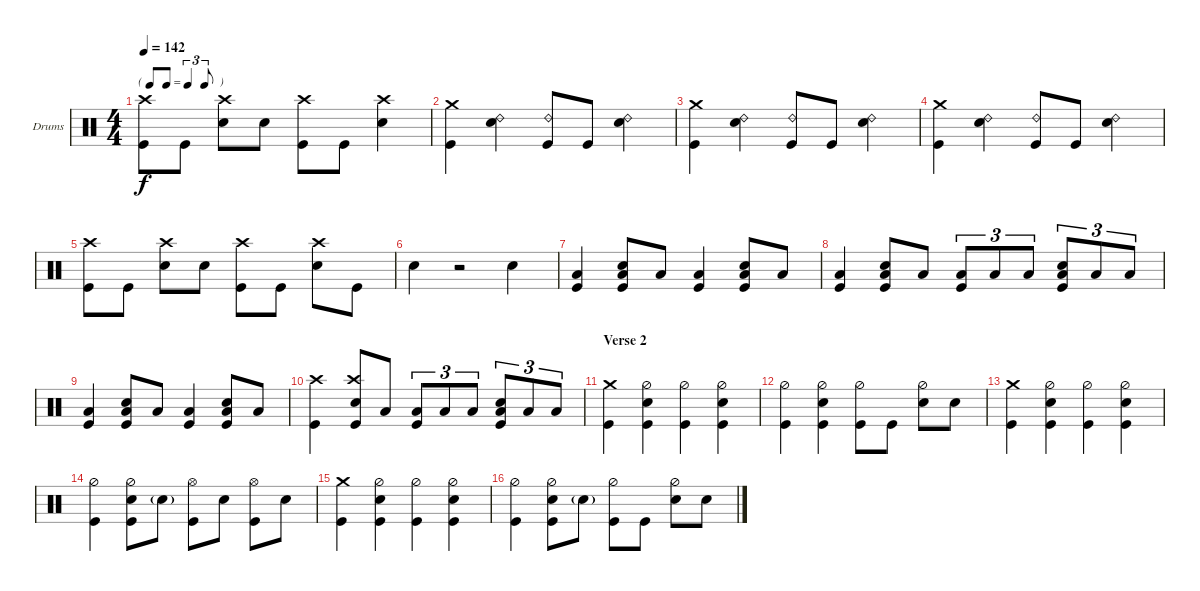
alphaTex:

\defaultSystemsLayout 4
\bracketExtendMode groupsimilarinstruments
\firstSystemTrackNameOrientation horizontal
\otherSystemsTrackNameOrientation horizontal
\track ("Drums (Tre Cool)" "Drums") {instrument percussion}
\staff {score}
\articulation defaults
\ts (4 4)
\tf triplet8th
\tempo 142
\clef neutral
\scale
0.333333
\ks c
("Kick (hit)" "Crash high (hit)").8{dy f} "Kick (hit)".8 ("Snare (hit) 2" "Crash high (hit)").8 "Snare (hit) 2".8 ("Kick (hit)" "Crash high (hit)").8 "Kick (hit)".8 ("Snare (hit) 2" "Crash high (hit)").4 |
\scale
0.333333 ("Kick (hit)" "Crash medium (hit)").4 ("Ride (bell) 2" "Snare (hit) 2").4 ("Kick (hit)" "Ride (bell) 2").8 "Kick (hit)".8 ("Ride (bell) 2" "Snare (hit) 2").4 |
\scale
0.333333 ("Kick (hit)" "Crash medium (hit)").4 ("Ride (bell) 2" "Snare (hit) 2").4 ("Kick (hit)" "Ride (bell) 2").8 "Kick (hit)".8 ("Ride (bell) 2" "Snare (hit) 2").4 |
\scale
0.333333 ("Kick (hit)" "Crash medium (hit)").4 ("Ride (bell) 2" "Snare (hit) 2").4 ("Kick (hit)" "Ride (bell) 2").8 "Kick (hit)".8 ("Ride (bell) 2" "Snare (hit) 2").4 |
\scale
0.333333 ("Kick (hit)" "Crash high (hit)").8 "Kick (hit)".8 ("Snare (hit) 2" "Crash high (hit)").8 "Snare (hit) 2".8 ("Kick (hit)" "Crash high (hit)").8 "Kick (hit)".8 ("Snare (hit) 2" "Crash high (hit)").8 "Kick (hit)".8 |
\scale
0.333333 "Snare (hit) 2".4 r.2 "Snare (hit) 2".4 |
\scale
0.333333 ("Kick (hit)" "Low Tom (hit)").4 ("Kick (hit)" "Low Tom (hit)" "Snare (hit) 2").8 "Low Tom (hit)".8 ("Kick (hit)" "Low Tom (hit)").4 ("Kick (hit)" "Low Tom (hit)" "Snare (hit) 2").8 "Low Tom (hit)".8 |
\scale
0.333333 ("Kick (hit)" "Low Tom (hit)").4 ("Kick (hit)" "Low Tom (hit)" "Snare (hit) 2").8 "Low Tom (hit)".8 ("Kick (hit)" "Low Tom (hit)").8{tu (3 2)} "Low Tom (hit)".8{tu (3 2)} "Low Tom (hit)".8{tu (3 2)} ("Kick (hit)" "Low Tom (hit)" "Snare (hit) 2").8{tu (3 2)} "Low Tom (hit)".8{tu (3 2)} "Low Tom (hit)".8{tu (3 2)} |
\scale
0.333333 ("Kick (hit)" "Low Tom (hit)").4 ("Kick (hit)" "Low Tom (hit)" "Snare (hit) 2").8 "Low Tom (hit)".8 ("Kick (hit)" "Low Tom (hit)").4 ("Kick (hit)" "Low Tom (hit)" "Snare (hit) 2").8 "Low Tom (hit)".8 |
\scale
0.333333 ("Kick (hit)" "Crash high (hit)").4 ("Kick (hit)" "Snare (hit) 2" "Crash high (hit)").8 "Low Tom (hit)".8 ("Kick (hit)" "Low Tom (hit)").8{tu (3 2)} "Low Tom (hit)".8{tu (3 2)} "Low Tom (hit)".8{tu (3 2)} ("Kick (hit)" "Low Tom (hit)" "Snare (hit) 2").8{tu (3 2)} "Low Tom (hit)".8{tu (3 2)} "Low Tom (hit)".8{tu (3 2)} |
\section ("" "Verse 2")
\scale
0.333333 ("Kick (hit)" "Crash medium (hit)").4 ("Kick (hit)" "Hi-Hat (half)" "Snare (hit) 2").4 ("Kick (hit)" "Hi-Hat (half)").4 ("Kick (hit)" "Hi-Hat (half)" "Snare (hit) 2").4 |
\scale
0.333333 ("Kick (hit)" "Hi-Hat (half)").4 ("Kick (hit)" "Hi-Hat (half)" "Snare (hit) 2").4 ("Kick (hit)" "Hi-Hat (half)").8 "Kick (hit)".8 ("Hi-Hat (half)" "Snare (hit) 2").8 "Snare (hit) 2".8 |
\scale
0.333333 ("Kick (hit)" "Crash medium (hit)").4 ("Kick (hit)" "Hi-Hat (half)" "Snare (hit) 2").4 ("Kick (hit)" "Hi-Hat (half)").4 ("Kick (hit)" "Hi-Hat (half)" "Snare (hit) 2").4 |
\scale
0.333333 ("Kick (hit)" "Hi-Hat (half)").4 ("Kick (hit)" "Hi-Hat (half)" "Snare (hit) 2").8 "Snare (hit) 2"{g}.8 ("Kick (hit)" "Hi-Hat (open)").8 "Snare (hit) 2".8 ("Hi-Hat (open)" "Kick (hit)").8 "Snare (hit) 2".8 |
\scale
0.333333 ("Kick (hit)" "Crash medium (hit)").4 ("Kick (hit)" "Hi-Hat (half)" "Snare (hit) 2").4 ("Kick (hit)" "Hi-Hat (half)").4 ("Kick (hit)" "Hi-Hat (half)" "Snare (hit) 2").4 |
\scale
0.333333 ("Kick (hit)" "Hi-Hat (half)").4 ("Kick (hit)" "Hi-Hat (half)" "Snare (hit) 2").8 "Snare (hit) 2"{g}.8 ("Kick (hit)" "Hi-Hat (half)").8 "Kick (hit)".8 ("Hi-Hat (half)" "Snare (hit) 2").8 "Snare (hit) 2".8
